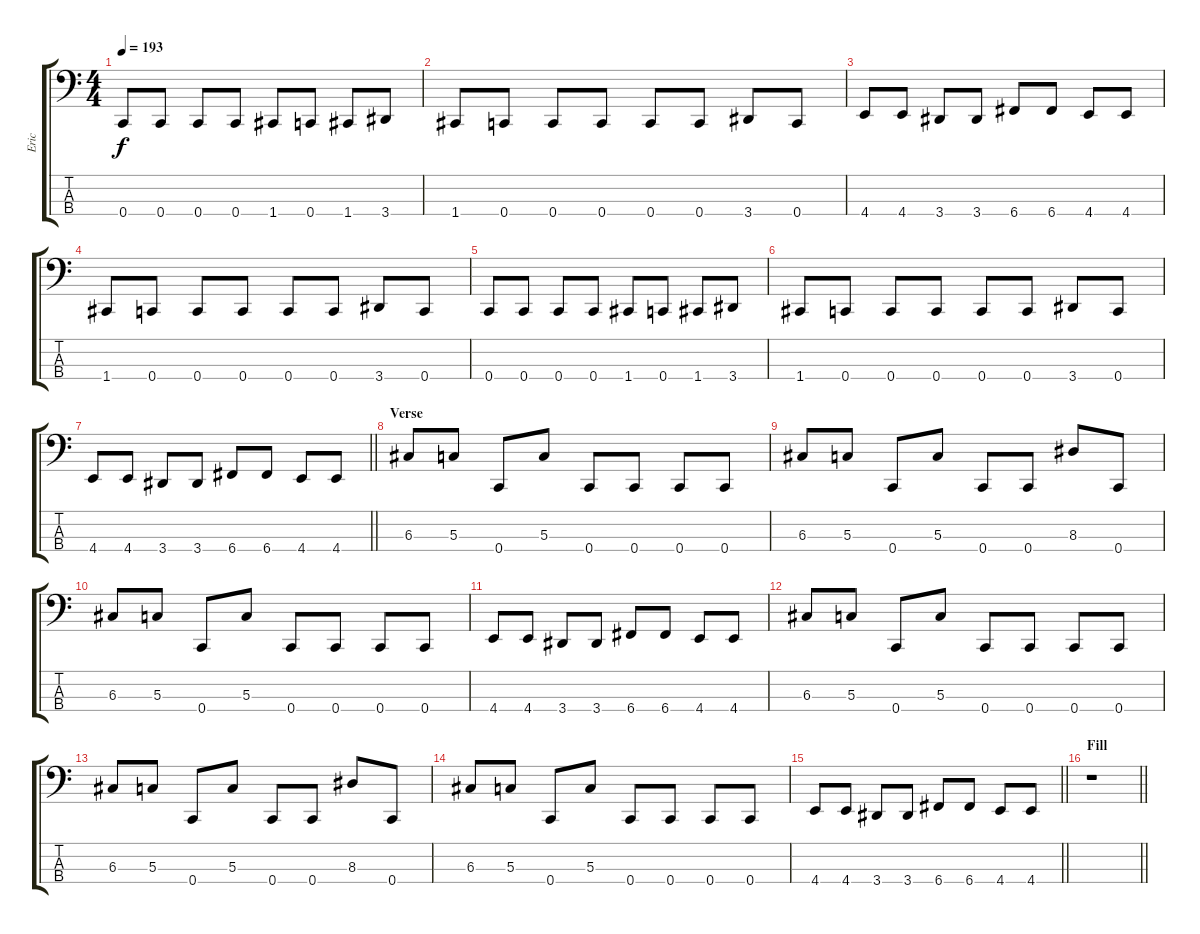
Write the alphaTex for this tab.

\track ("Eric" "Eric") {instrument electricbasspick}
\staff {score tabs}
\tuning (F2 C2 G1 C1) {hide}
\ts (4 4)
\tempo 193
\clef f4
\ks c
0.4.8{dy f} 0.4.8 0.4.8 0.4.8 1.4.8 0.4.8 1.4.8 3.4.8 |
1.4.8 0.4.8 0.4.8 0.4.8 0.4.8 0.4.8 3.4.8 0.4.8 |
4.4.8 4.4.8 3.4.8 3.4.8 6.4.8 6.4.8 4.4.8 4.4.8 |
1.4.8 0.4.8 0.4.8 0.4.8 0.4.8 0.4.8 3.4.8 0.4.8 |
0.4.8 0.4.8 0.4.8 0.4.8 1.4.8 0.4.8 1.4.8 3.4.8 |
1.4.8 0.4.8 0.4.8 0.4.8 0.4.8 0.4.8 3.4.8 0.4.8 |
\barLineRight lightlight
4.4.8 4.4.8 3.4.8 3.4.8 6.4.8 6.4.8 4.4.8 4.4.8 |
\section ("" "Verse")
6.3.8 5.3.8 0.4.8 5.3.8 0.4.8 0.4.8 0.4.8 0.4.8 |
6.3.8 5.3.8 0.4.8 5.3.8 0.4.8 0.4.8 8.3.8 0.4.8 |
6.3.8 5.3.8 0.4.8 5.3.8 0.4.8 0.4.8 0.4.8 0.4.8 |
4.4.8 4.4.8 3.4.8 3.4.8 6.4.8 6.4.8 4.4.8 4.4.8 |
6.3.8 5.3.8 0.4.8 5.3.8 0.4.8 0.4.8 0.4.8 0.4.8 |
6.3.8 5.3.8 0.4.8 5.3.8 0.4.8 0.4.8 8.3.8 0.4.8 |
6.3.8 5.3.8 0.4.8 5.3.8 0.4.8 0.4.8 0.4.8 0.4.8 |
\barLineRight lightlight
4.4.8 4.4.8 3.4.8 3.4.8 6.4.8 6.4.8 4.4.8 4.4.8 |
\section ("" "Fill")
\barLineRight lightlight
r.1
